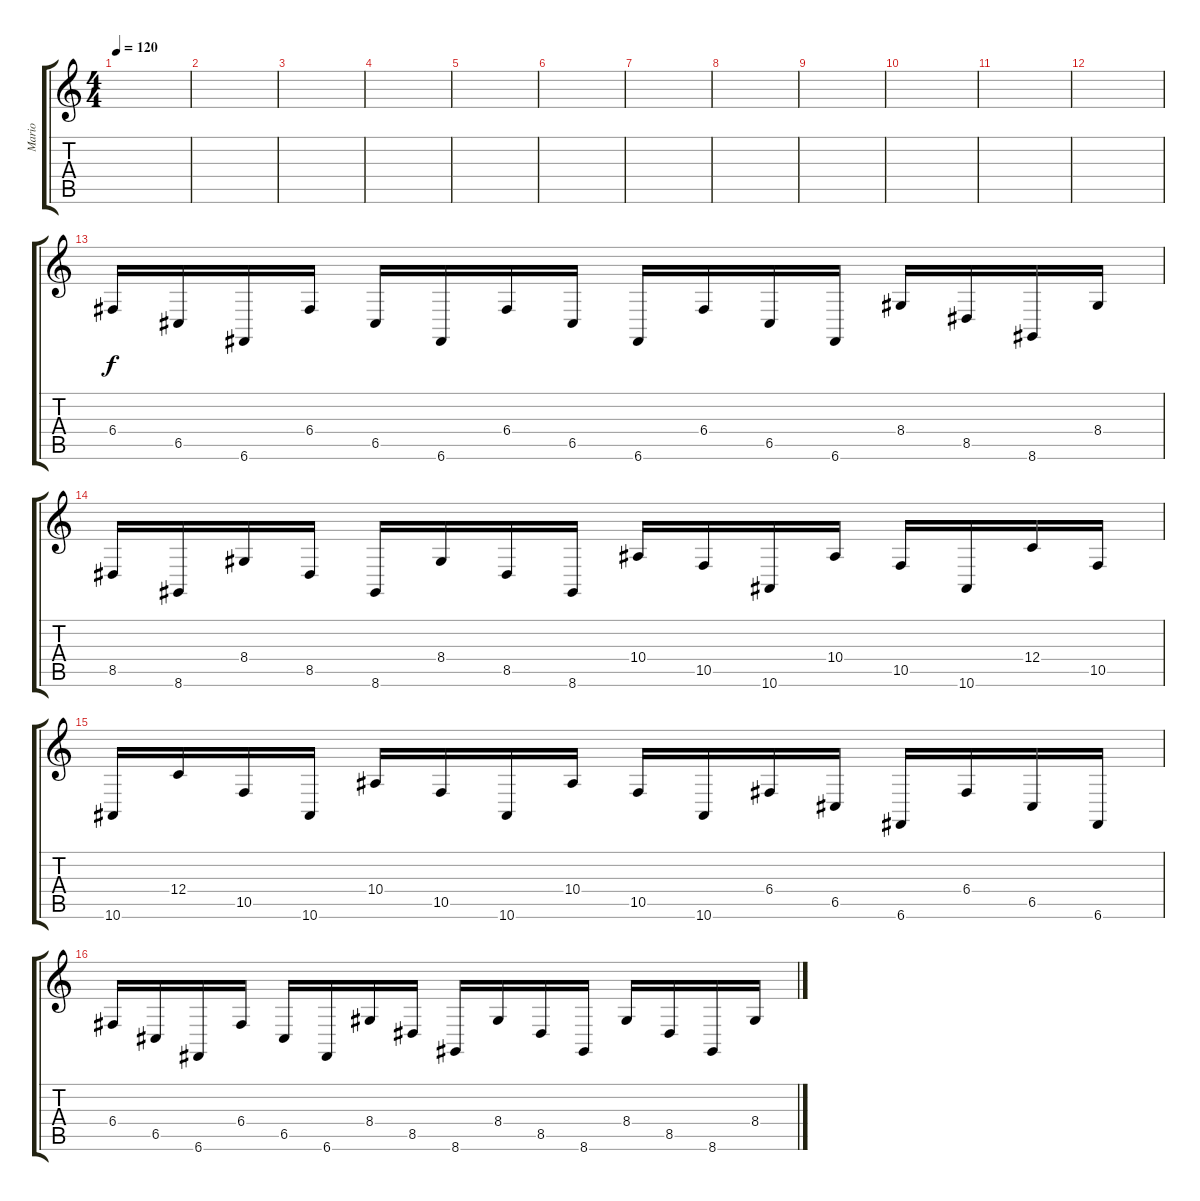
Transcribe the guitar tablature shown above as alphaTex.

\track ("Mario" "Mario") {instrument acousticgrandpiano}
\staff {score tabs}
\tuning (D4 A3 F3 C3 G2 C2) {hide}
\ts (4 4)
\tempo 120
\clef g2
\ks c
|
|
|
|
|
|
|
|
|
|
|
|
6.4.16 6.5.16 6.6.16 6.4.16 6.5.16 6.6.16 6.4.16 6.5.16 6.6.16 6.4.16 6.5.16 6.6.16 8.4.16 8.5.16 8.6.16 8.4.16 |
8.5.16 8.6.16 8.4.16 8.5.16 8.6.16 8.4.16 8.5.16 8.6.16 10.4.16 10.5.16 10.6.16 10.4.16 10.5.16 10.6.16 12.4.16 10.5.16 |
10.6.16 12.4.16 10.5.16 10.6.16 10.4.16 10.5.16 10.6.16 10.4.16 10.5.16 10.6.16 6.4.16 6.5.16 6.6.16 6.4.16 6.5.16 6.6.16 |
6.4.16 6.5.16 6.6.16 6.4.16 6.5.16 6.6.16 8.4.16 8.5.16 8.6.16 8.4.16 8.5.16 8.6.16 8.4.16 8.5.16 8.6.16 8.4.16
